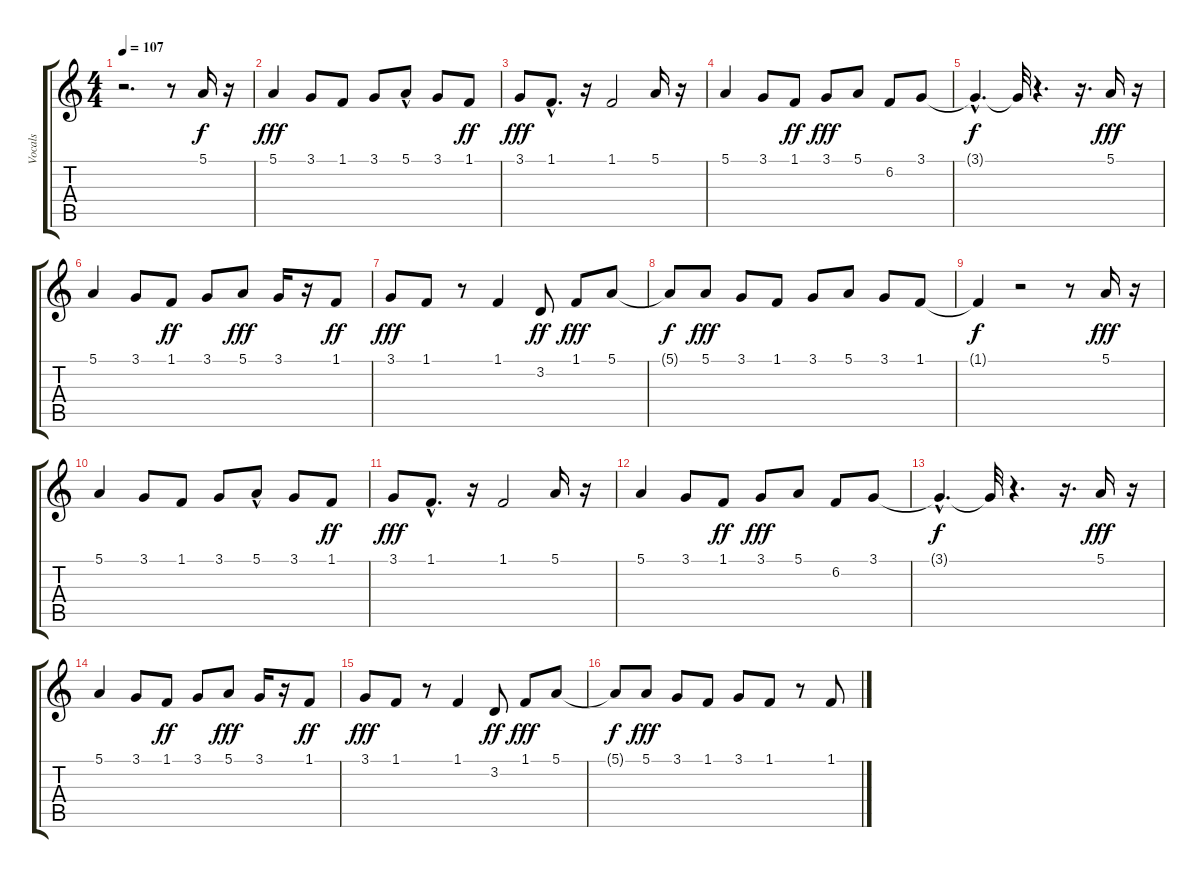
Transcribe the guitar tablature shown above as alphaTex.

\track ("Vocals" "Vocals") {instrument trombone}
\staff {score tabs}
\tuning (E4 B3 G3 D3 A2 E2) {hide}
\ts (4 4)
\tempo 107
\clef g2
\ks c
r.2{d dy f instrument trombone} r.8 5.1.16 r.16 |
5.1.4{dy fff} 3.1.8 1.1.8 3.1.8 5.1{hac}.8 3.1.8 1.1.8{dy ff} |
3.1.8{dy fff} 1.1{hac}.8{d} r.16 1.1.2 5.1.16 r.16 |
5.1.4 3.1.8 1.1.8{dy ff} 3.1.8{dy fff} 5.1.8 6.2.8 3.1.8 |
3.1{hac t}.4{d dy f} 3.1{t}.32 r.4{d} r.16{d} 5.1.16{dy fff} r.16 |
5.1.4 3.1.8 1.1.8{dy ff} 3.1.8 5.1.8{dy fff} 3.1.16 r.16 1.1.8{dy ff} |
3.1.8{dy fff} 1.1.8 r.8 1.1.4 3.2.8{dy ff} 1.1.8{dy fff} 5.1.8 |
5.1{t}.8{dy f} 5.1.8{dy fff} 3.1.8 1.1.8 3.1.8 5.1.8 3.1.8 1.1.8 |
1.1{t}.4{dy f} r.2 r.8 5.1.16{dy fff} r.16 |
5.1.4 3.1.8 1.1.8 3.1.8 5.1{hac}.8 3.1.8 1.1.8{dy ff} |
3.1.8{dy fff} 1.1{hac}.8{d} r.16 1.1.2 5.1.16 r.16 |
5.1.4 3.1.8 1.1.8{dy ff} 3.1.8{dy fff} 5.1.8 6.2.8 3.1.8 |
3.1{hac t}.4{d dy f} 3.1{t}.32 r.4{d} r.16{d} 5.1.16{dy fff} r.16 |
5.1.4 3.1.8 1.1.8{dy ff} 3.1.8 5.1.8{dy fff} 3.1.16 r.16 1.1.8{dy ff} |
3.1.8{dy fff} 1.1.8 r.8 1.1.4 3.2.8{dy ff} 1.1.8{dy fff} 5.1.8 |
5.1{t}.8{dy f} 5.1.8{dy fff} 3.1.8 1.1.8 3.1.8 1.1.8 r.8 1.1.8
